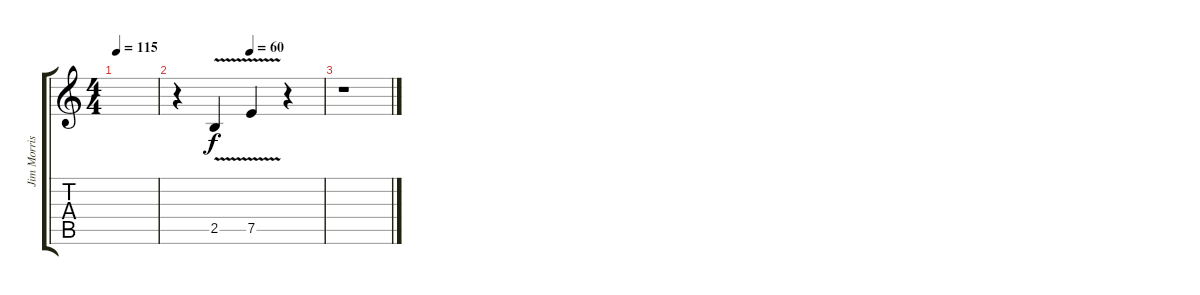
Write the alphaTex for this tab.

\track ("Jim Morrison" "Jim Morris") {instrument contrabass}
\staff {score tabs}
\tuning (E4 B3 G3 D3 A2 E2) {hide}
\ts (4 4)
\tempo 115
\clef g2
\ks c
|
\tempo (60 0.5)
r.4 2.5{v}.4 7.5{v}.4 r.4 |
r.1
